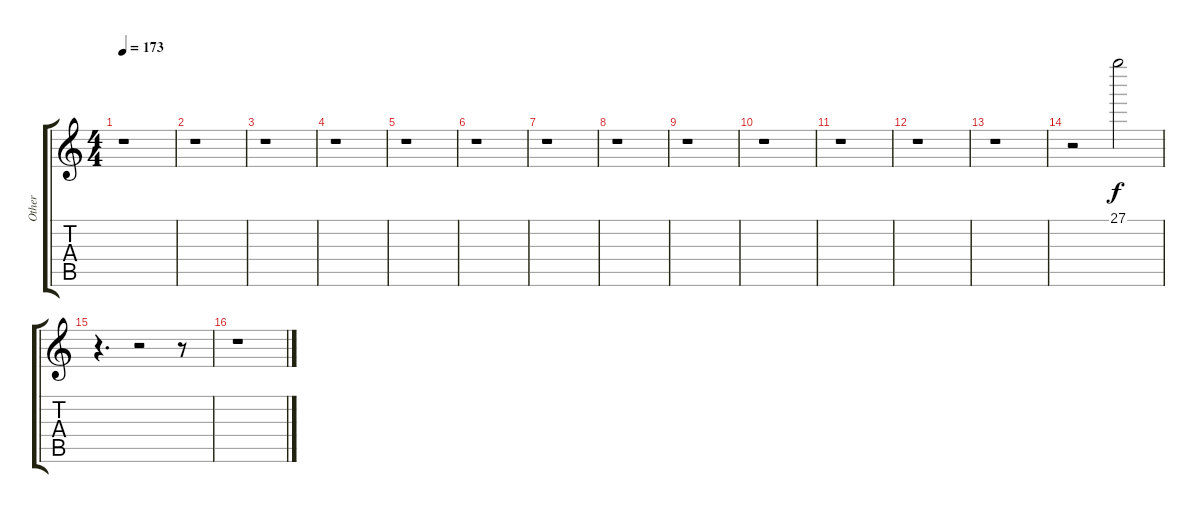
\track ("Other" "Other") {instrument acousticguitarsteel}
\staff {score tabs}
\tuning (E4 B3 G3 D3 A2 E2) {hide}
\ts (4 4)
\tempo 173
\clef g2
\ks c
r.1{dy f} |
r.1 |
r.1 |
r.1 |
r.1 |
r.1 |
r.1 |
r.1 |
r.1 |
r.1 |
r.1 |
r.1 |
r.1 |
r.2 27.1.2 |
r.4{d} r.2 r.8 |
r.1
